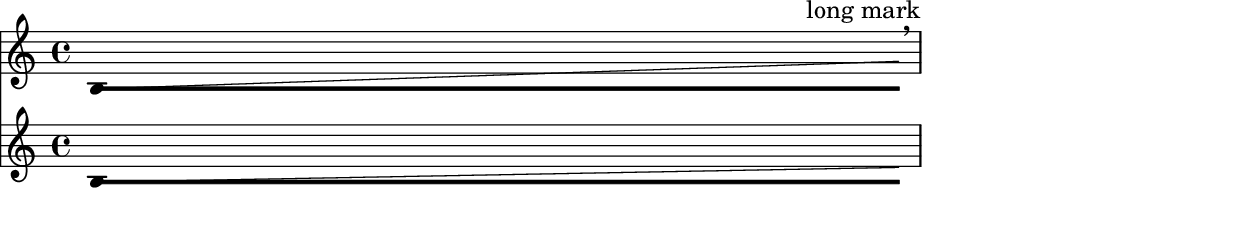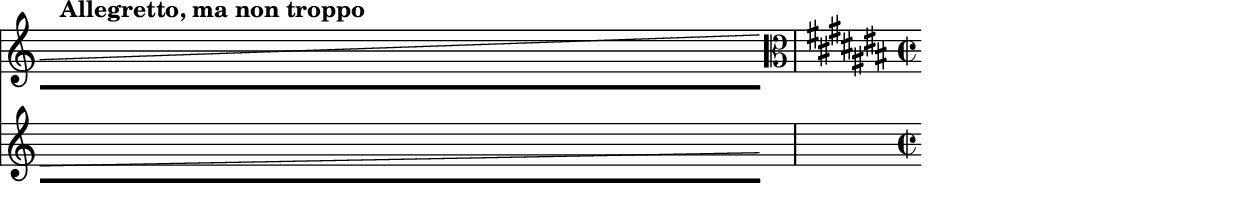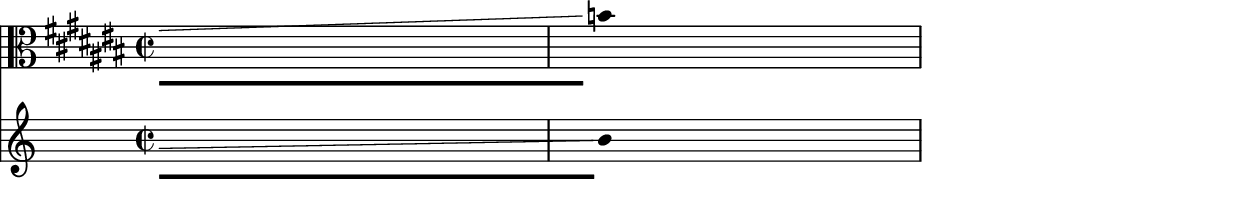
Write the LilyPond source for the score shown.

%% Generated by lilypond-book
%% Options: [exampleindent=10.16\mm,indent=0\mm,line-width=160\mm]
\include "lilypond-book-preamble.ly"


% ****************************************************************
% Start cut-&-pastable-section
% ****************************************************************

#(ly:set-option 'eps-box-padding 3.000000)



\paper {
  indent = 0\mm
  line-width = 160\mm
  % offset the left padding, also add 1mm as lilypond creates cropped
  % images with a little space on the right
  line-width = #(- line-width (* mm  3.000000) (* mm 1))
}

\layout {
  
}




% ****************************************************************
% ly snippet:
% ****************************************************************
\sourcefilename "/lilypond-2.23.82/input/regression/duration-line-at-line-break.ly"
\sourcefileline 0
\version "2.23.14"

\header {
  texidoc = "At line break a broken @code{DurationLine}, like @code{Glissando},
avoids items with @code{break-aligned-interface}, like @code{KeySignature},
@code{BreathingSign} etc., but not items with the
@code{break-alignable-interface}, like @code{TextMark},
@code{MetronomeMark}, etc.."
}

\layout {
  \context {
    \Voice
    \consists "Duration_line_engraver"
    \omit Stem
    \omit Flag
    \omit Beam
    \override NoteHead.duration-log = 2
    \override Glissando.breakable = ##t
  }
}

<<
  \new Staff {
    b1\-\glissando
    \break
    \textEndMark "long mark"
    \tempo "Allegretto, ma non troppo"
    \breathe
    s
    \break
    \key cis \major
    \time 2/2
    \clef "alto"
    s
    b'
  }
  \new Staff {
    b1\-\glissando
    \break
    s
    \break
    s
    b'
  }
>>



% ****************************************************************
% end ly snippet
% ****************************************************************
